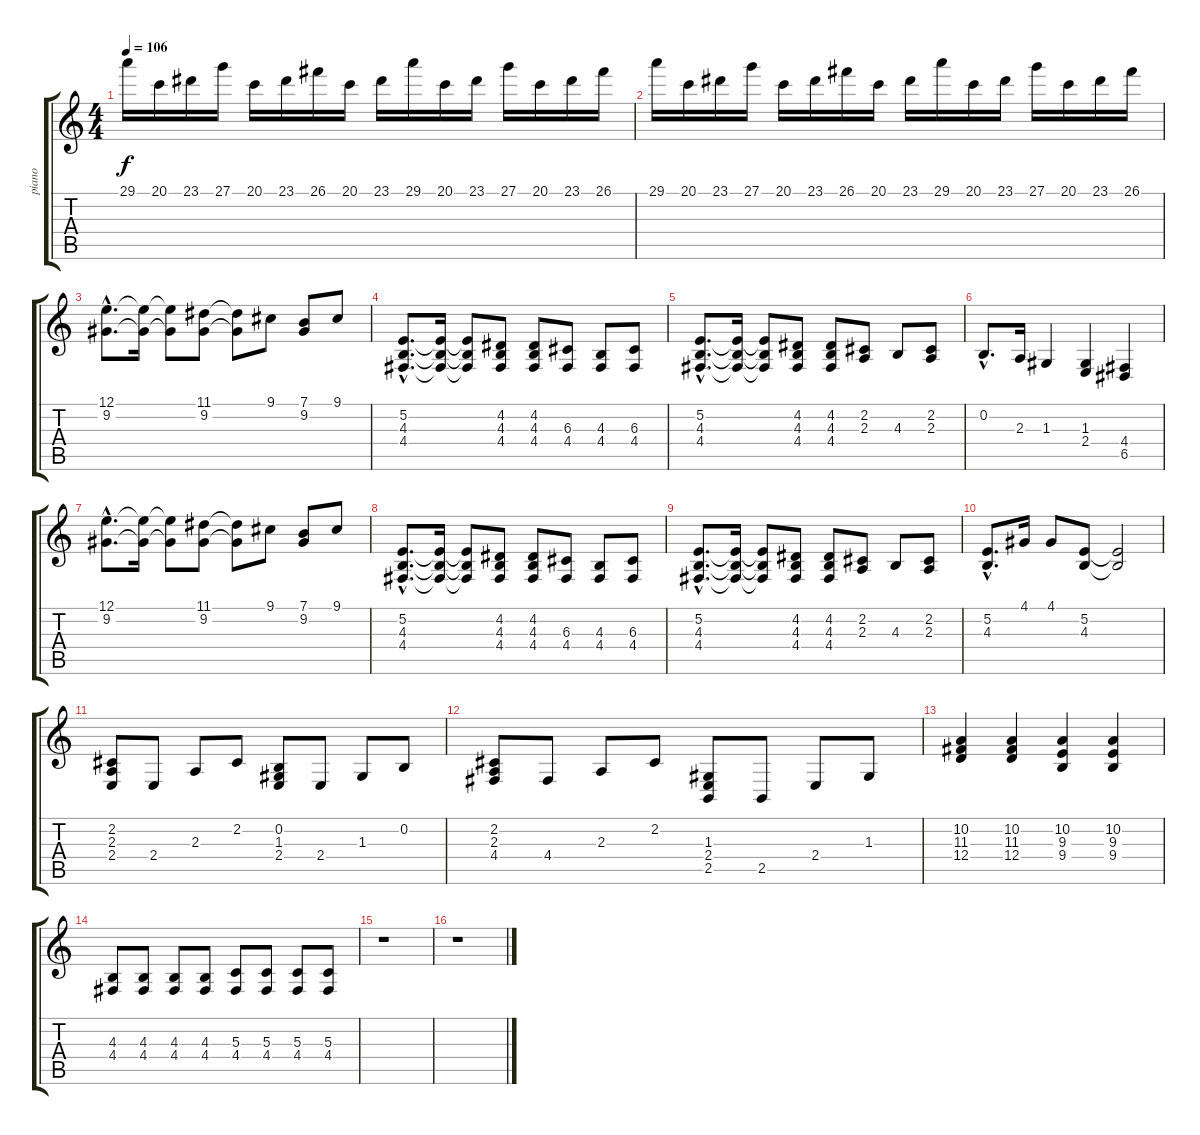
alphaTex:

\track ("piano " "piano ") {instrument acousticgrandpiano}
\staff {score tabs}
\tuning (E4 B3 G3 D3 A2 E2) {hide}
\ts (4 4)
\tempo 106
\clef g2
\ks c
29.1.16{dy f} 20.1.16 23.1.16 27.1.16 20.1.16 23.1.16 26.1.16 20.1.16 23.1.16 29.1.16 20.1.16 23.1.16 27.1.16 20.1.16 23.1.16 26.1.16 |
29.1.16 20.1.16 23.1.16 27.1.16 20.1.16 23.1.16 26.1.16 20.1.16 23.1.16 29.1.16 20.1.16 23.1.16 27.1.16 20.1.16 23.1.16 26.1.16 |
(12.1{hac} 9.2{hac}).8{d} (12.1{t} 9.2{t}).16 (12.1{t} 9.2{t}).8 (11.1 9.2).8 (11.1{t} 9.2{t}).8 9.1.8 (7.1 9.2).8 9.1.8 |
(5.2{hac} 4.3{hac} 4.4{hac}).8{d} (5.2{t} 4.3{t} 4.4{t}).16 (5.2{t} 4.3{t} 4.4{t}).8 (4.2 4.3 4.4).8 (4.2 4.3 4.4).8 (6.3 4.4).8 (4.3 4.4).8 (6.3 4.4).8 |
(5.2{hac} 4.3{hac} 4.4{hac}).8{d} (5.2{t} 4.3{t} 4.4{t}).16 (5.2{t} 4.3{t} 4.4{t}).8 (4.2 4.3 4.4).8 (4.2 4.3 4.4).8 (2.2 2.3).8 4.3.8 (2.2 2.3).8 |
0.2{hac}.8{d} 2.3.16 1.3.4 (1.3 2.4).4 (4.4 6.5).4 |
(12.1{hac} 9.2{hac}).8{d} (12.1{t} 9.2{t}).16 (12.1{t} 9.2{t}).8 (11.1 9.2).8 (11.1{t} 9.2{t}).8 9.1.8 (7.1 9.2).8 9.1.8 |
(5.2{hac} 4.3{hac} 4.4{hac}).8{d} (5.2{t} 4.3{t} 4.4{t}).16 (5.2{t} 4.3{t} 4.4{t}).8 (4.2 4.3 4.4).8 (4.2 4.3 4.4).8 (6.3 4.4).8 (4.3 4.4).8 (6.3 4.4).8 |
(5.2{hac} 4.3{hac} 4.4{hac}).8{d} (5.2{t} 4.3{t} 4.4{t}).16 (5.2{t} 4.3{t} 4.4{t}).8 (4.2 4.3 4.4).8 (4.2 4.3 4.4).8 (2.2 2.3).8 4.3.8 (2.2 2.3).8 |
(5.2{hac} 4.3{hac}).8{d} 4.1.16 4.1.8 (5.2 4.3).8 (5.2{t} 4.3{t}).2 |
(2.2 2.3 2.4).8 2.4.8 2.3.8 2.2.8 (0.2 1.3 2.4).8 2.4.8 1.3.8 0.2.8 |
(2.2 2.3 4.4).8 4.4.8 2.3.8 2.2.8 (1.3 2.4 2.5).8 2.5.8 2.4.8 1.3.8 |
(10.2 11.3 12.4).4 (10.2 11.3 12.4).4 (10.2 9.3 9.4).4 (10.2 9.3 9.4).4 |
(4.3 4.4).8 (4.3 4.4).8 (4.3 4.4).8 (4.3 4.4).8 (5.3 4.4).8 (5.3 4.4).8 (5.3 4.4).8 (5.3 4.4).8 |
r.1 |
r.1
